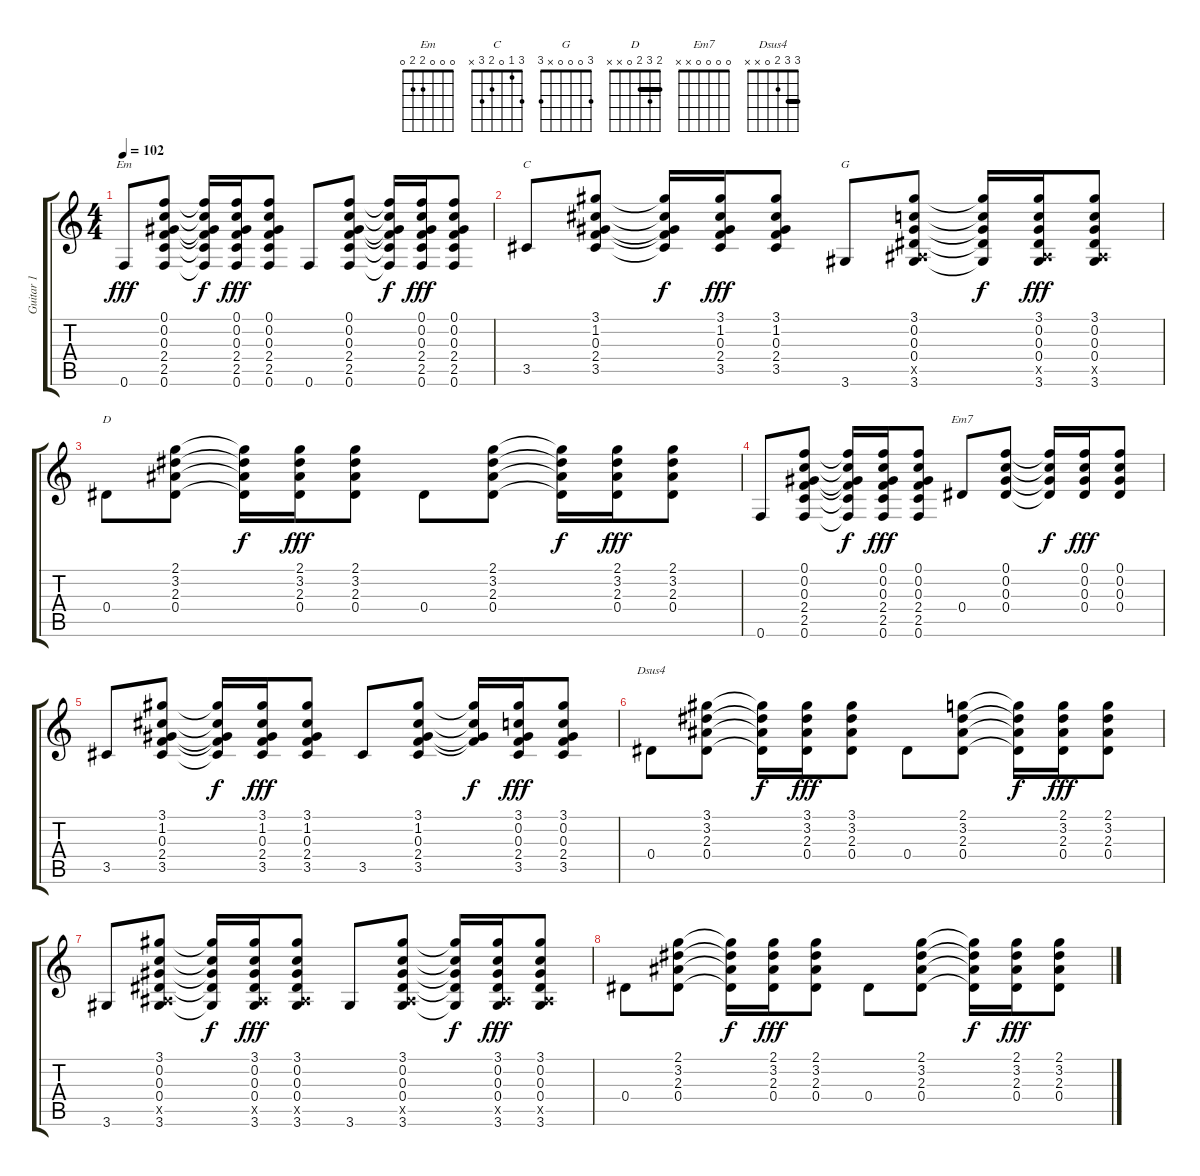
\track ("Guitar 1" "Guitar 1") {instrument acousticguitarsteel}
\staff {score tabs}
\tuning (F4 C4 Ab3 Eb3 Bb2 F2) {hide}
\chord ("Em" 0 0 0 2 2 0)
\chord ("C" 3 1 0 2 3 x)
\chord ("G" 3 0 0 0 x 3)
\chord ("D" 2 3 2 0 x x) {barre 2}
\chord ("Em7" 0 0 0 0 x x)
\chord ("Dsus4" 3 3 2 0 x x) {barre 3}
\ts (4 4)
\tempo 102
\clef g2
\ks c
0.6.8{ch "Em" dy fff} (0.1 0.2 0.3 2.4 2.5 0.6).8 (0.1{t} 0.2{t} 0.3{t} 2.4{t} 2.5{t} 0.6{t}).16{dy f} (0.1 0.2 0.3 2.4 2.5 0.6).16{dy fff} (0.1 0.2 0.3 2.4 2.5 0.6).8 0.6.8 (0.1 0.2 0.3 2.4 2.5 0.6).8 (0.1{t} 0.2{t} 0.3{t} 2.4{t} 2.5{t} 0.6{t}).16{dy f} (0.1 0.2 0.3 2.4 2.5 0.6).16{dy fff} (0.1 0.2 0.3 2.4 2.5 0.6).8 |
3.5.8{ch "C"} (3.1 1.2 0.3 2.4 3.5).8 (3.1{t} 1.2{t} 0.3{t} 2.4{t} 3.5{t}).16{dy f} (3.1 1.2 0.3 2.4 3.5).16{dy fff} (3.1 1.2 0.3 2.4 3.5).8 3.6.8{ch "G"} (3.1 0.2 0.3 0.4 0.5{x} 3.6).8 (3.1{t} 0.2{t} 0.3{t} 0.4{t} 3.6{t}).16{dy f} (3.1 0.2 0.3 0.4 0.5{x} 3.6).16{dy fff} (3.1 0.2 0.3 0.4 0.5{x} 3.6).8 |
0.4.8{ch "D"} (2.1 3.2 2.3 0.4).8 (2.1{t} 3.2{t} 2.3{t} 0.4{t}).16{dy f} (2.1 3.2 2.3 0.4).16{dy fff} (2.1 3.2 2.3 0.4).8 0.4.8 (2.1 3.2 2.3 0.4).8 (2.1{t} 3.2{t} 2.3{t} 0.4{t}).16{dy f} (2.1 3.2 2.3 0.4).16{dy fff} (2.1 3.2 2.3 0.4).8 |
0.6.8 (0.1 0.2 0.3 2.4 2.5 0.6).8 (0.1{t} 0.2{t} 0.3{t} 2.4{t} 2.5{t} 0.6{t}).16{dy f} (0.1 0.2 0.3 2.4 2.5 0.6).16{dy fff} (0.1 0.2 0.3 2.4 2.5 0.6).8 0.4.8{ch "Em7"} (0.1 0.2 0.3 0.4).8 (0.1{t} 0.2{t} 0.3{t} 0.4{t}).16{dy f} (0.1 0.2 0.3 0.4).16{dy fff} (0.1 0.2 0.3 0.4).8 |
3.5.8 (3.1 1.2 0.3 2.4 3.5).8 (3.1{t} 1.2{t} 0.3{t} 2.4{t} 3.5{t}).16{dy f} (3.1 1.2 0.3 2.4 3.5).16{dy fff} (3.1 1.2 0.3 2.4 3.5).8 3.5.8 (3.1 1.2 0.3 2.4 3.5).8 (3.1{t} 1.2{t} 0.3{t} 2.4{t}).16{dy f} (3.1 0.2 0.3 2.4 3.5).16{dy fff} (3.1 0.2 0.3 2.4 3.5).8 |
0.4.8{ch "Dsus4"} (3.1 3.2 2.3 0.4).8 (3.1{t} 3.2{t} 2.3{t} 0.4{t}).16{dy f} (3.1 3.2 2.3 0.4).16{dy fff} (3.1 3.2 2.3 0.4).8 0.4.8 (2.1 3.2 2.3 0.4).8 (2.1{t} 3.2{t} 2.3{t} 0.4{t}).16{dy f} (2.1 3.2 2.3 0.4).16{dy fff} (2.1 3.2 2.3 0.4).8 |
3.6.8 (3.1 0.2 0.3 0.4 0.5{x} 3.6).8 (3.1{t} 0.2{t} 0.3{t} 0.4{t} 3.6{t}).16{dy f} (3.1 0.2 0.3 0.4 0.5{x} 3.6).16{dy fff} (3.1 0.2 0.3 0.4 0.5{x} 3.6).8 3.6.8 (3.1 0.2 0.3 0.4 0.5{x} 3.6).8 (3.1{t} 0.2{t} 0.3{t} 0.4{t} 3.6{t}).16{dy f} (3.1 0.2 0.3 0.4 0.5{x} 3.6).16{dy fff} (3.1 0.2 0.3 0.4 0.5{x} 3.6).8 |
0.4.8 (2.1 3.2 2.3 0.4).8 (2.1{t} 3.2{t} 2.3{t} 0.4{t}).16{dy f} (2.1 3.2 2.3 0.4).16{dy fff} (2.1 3.2 2.3 0.4).8 0.4.8 (2.1 3.2 2.3 0.4).8 (2.1{t} 3.2{t} 2.3{t} 0.4{t}).16{dy f} (2.1 3.2 2.3 0.4).16{dy fff} (2.1 3.2 2.3 0.4).8
